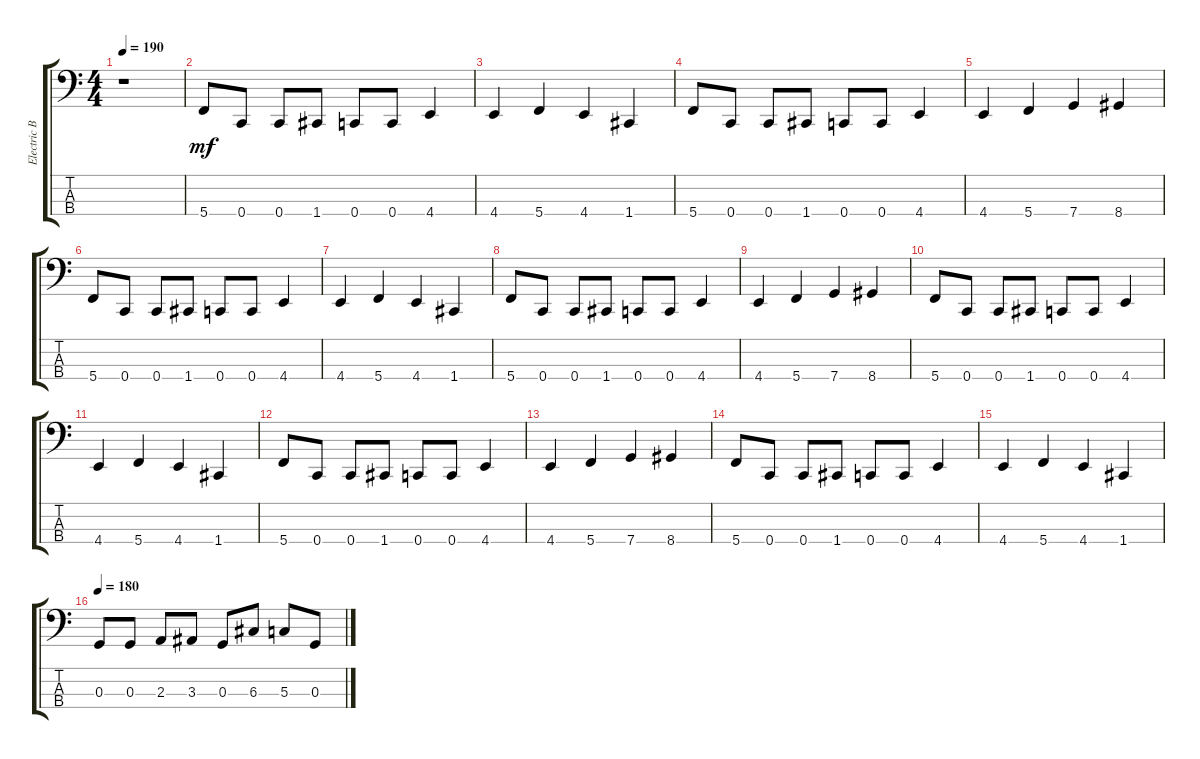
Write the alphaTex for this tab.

\track ("Electric Bass" "Electric B") {instrument electricbassfinger}
\staff {score tabs}
\tuning (F2 C2 G1 C1) {hide}
\ts (4 4)
\tempo 190
\clef f4
\ks c
r.1{dy mf} |
5.4.8 0.4.8 0.4.8 1.4.8 0.4.8 0.4.8 4.4.4 |
4.4.4 5.4.4 4.4.4 1.4.4 |
5.4.8 0.4.8 0.4.8 1.4.8 0.4.8 0.4.8 4.4.4 |
4.4.4 5.4.4 7.4.4 8.4.4 |
5.4.8 0.4.8 0.4.8 1.4.8 0.4.8 0.4.8 4.4.4 |
4.4.4 5.4.4 4.4.4 1.4.4 |
5.4.8 0.4.8 0.4.8 1.4.8 0.4.8 0.4.8 4.4.4 |
4.4.4 5.4.4 7.4.4 8.4.4 |
5.4.8 0.4.8 0.4.8 1.4.8 0.4.8 0.4.8 4.4.4 |
4.4.4 5.4.4 4.4.4 1.4.4 |
5.4.8 0.4.8 0.4.8 1.4.8 0.4.8 0.4.8 4.4.4 |
4.4.4 5.4.4 7.4.4 8.4.4 |
5.4.8 0.4.8 0.4.8 1.4.8 0.4.8 0.4.8 4.4.4 |
4.4.4 5.4.4 4.4.4 1.4.4 |
\tempo 180
0.3.8 0.3.8 2.3.8 3.3.8 0.3.8 6.3.8 5.3.8 0.3.8
